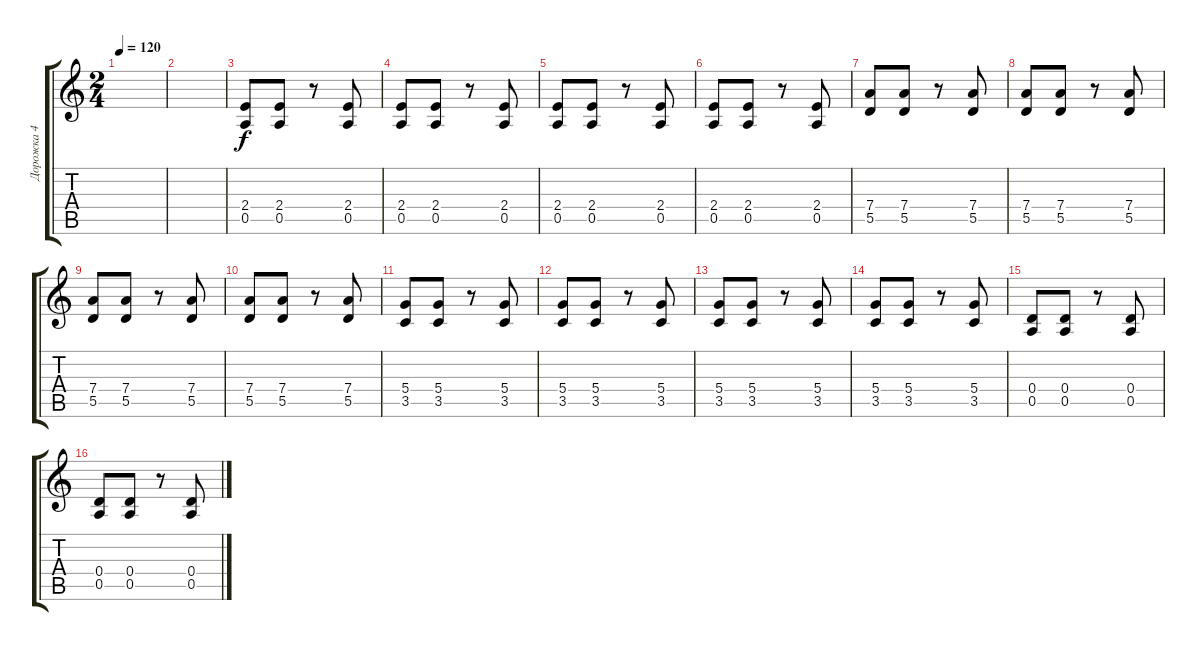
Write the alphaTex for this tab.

\track ("Дорожка 4" "Дорожка 4") {instrument distortionguitar}
\staff {score tabs}
\tuning (E4 B3 G3 D3 A2 D2) {hide}
\ts (2 4)
\tempo 120
\clef g2
\ks c
|
|
(2.4 0.5).8 (2.4 0.5).8 r.8 (2.4 0.5).8 |
(2.4 0.5).8 (2.4 0.5).8 r.8 (2.4 0.5).8 |
(2.4 0.5).8 (2.4 0.5).8 r.8 (2.4 0.5).8 |
(2.4 0.5).8 (2.4 0.5).8 r.8 (2.4 0.5).8 |
(7.4 5.5).8 (7.4 5.5).8 r.8 (7.4 5.5).8 |
(7.4 5.5).8 (7.4 5.5).8 r.8 (7.4 5.5).8 |
(7.4 5.5).8 (7.4 5.5).8 r.8 (7.4 5.5).8 |
(7.4 5.5).8 (7.4 5.5).8 r.8 (7.4 5.5).8 |
(5.4 3.5).8 (5.4 3.5).8 r.8 (5.4 3.5).8 |
(5.4 3.5).8 (5.4 3.5).8 r.8 (5.4 3.5).8 |
(5.4 3.5).8 (5.4 3.5).8 r.8 (5.4 3.5).8 |
(5.4 3.5).8 (5.4 3.5).8 r.8 (5.4 3.5).8 |
(0.4 0.5).8 (0.4 0.5).8 r.8 (0.4 0.5).8 |
(0.4 0.5).8 (0.4 0.5).8 r.8 (0.4 0.5).8
